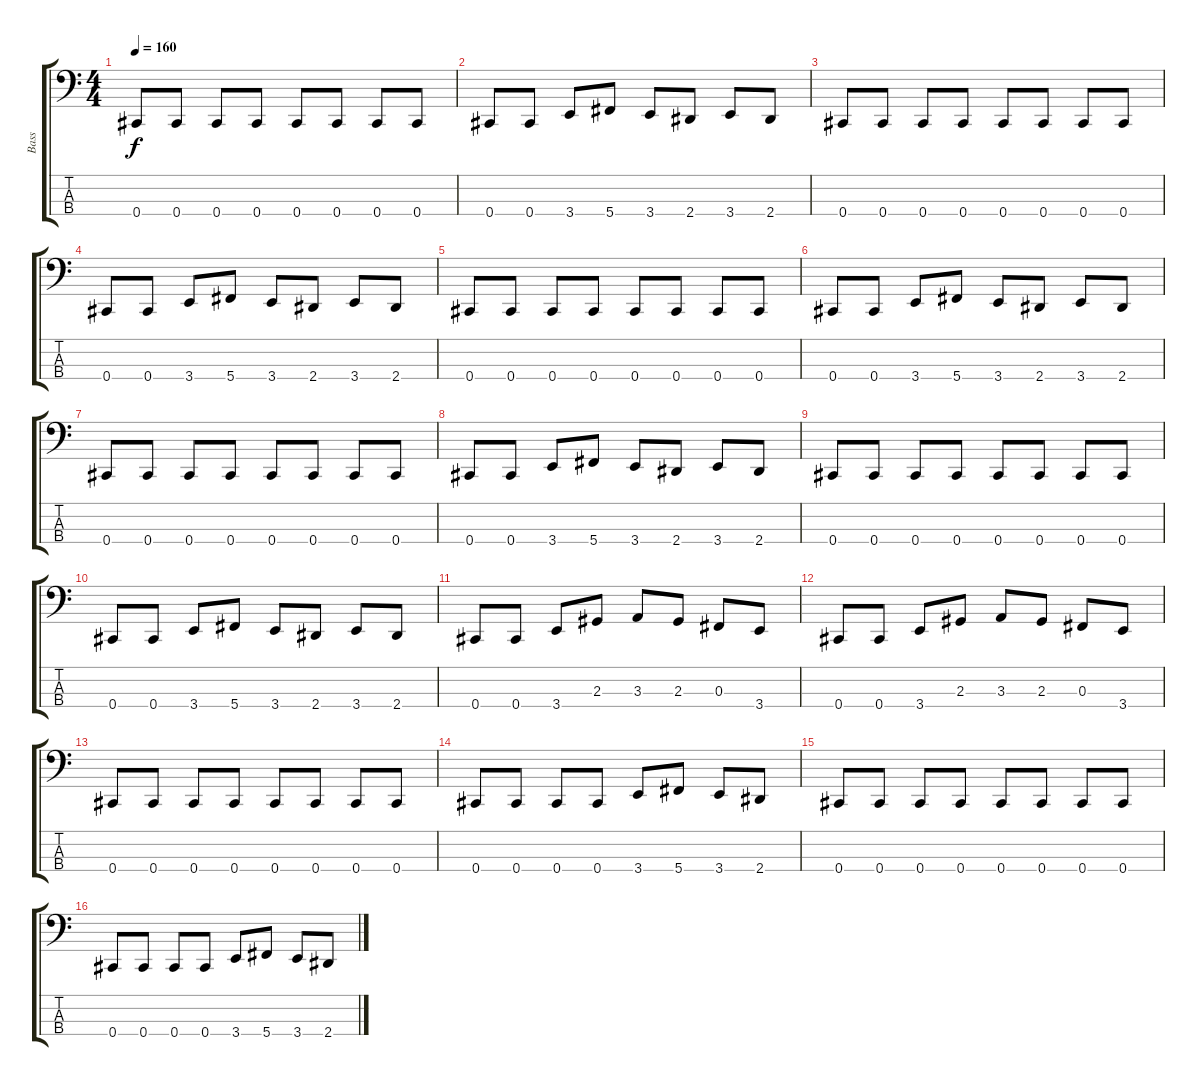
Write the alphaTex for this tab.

\track ("Bass" "Bass") {instrument electricbassfinger}
\staff {score tabs}
\tuning (E2 B1 Gb1 Db1) {hide}
\ts (4 4)
\tempo 160
\clef f4
\ks c
0.4.8{dy f} 0.4.8 0.4.8 0.4.8 0.4.8 0.4.8 0.4.8 0.4.8 |
0.4.8 0.4.8 3.4.8 5.4.8 3.4.8 2.4.8 3.4.8 2.4.8 |
0.4.8 0.4.8 0.4.8 0.4.8 0.4.8 0.4.8 0.4.8 0.4.8 |
0.4.8 0.4.8 3.4.8 5.4.8 3.4.8 2.4.8 3.4.8 2.4.8 |
0.4.8 0.4.8 0.4.8 0.4.8 0.4.8 0.4.8 0.4.8 0.4.8 |
0.4.8 0.4.8 3.4.8 5.4.8 3.4.8 2.4.8 3.4.8 2.4.8 |
0.4.8 0.4.8 0.4.8 0.4.8 0.4.8 0.4.8 0.4.8 0.4.8 |
0.4.8 0.4.8 3.4.8 5.4.8 3.4.8 2.4.8 3.4.8 2.4.8 |
0.4.8 0.4.8 0.4.8 0.4.8 0.4.8 0.4.8 0.4.8 0.4.8 |
0.4.8 0.4.8 3.4.8 5.4.8 3.4.8 2.4.8 3.4.8 2.4.8 |
0.4.8 0.4.8 3.4.8 2.3.8 3.3.8 2.3.8 0.3.8 3.4.8 |
0.4.8 0.4.8 3.4.8 2.3.8 3.3.8 2.3.8 0.3.8 3.4.8 |
0.4.8 0.4.8 0.4.8 0.4.8 0.4.8 0.4.8 0.4.8 0.4.8 |
0.4.8 0.4.8 0.4.8 0.4.8 3.4.8 5.4.8 3.4.8 2.4.8 |
0.4.8 0.4.8 0.4.8 0.4.8 0.4.8 0.4.8 0.4.8 0.4.8 |
0.4.8 0.4.8 0.4.8 0.4.8 3.4.8 5.4.8 3.4.8 2.4.8
